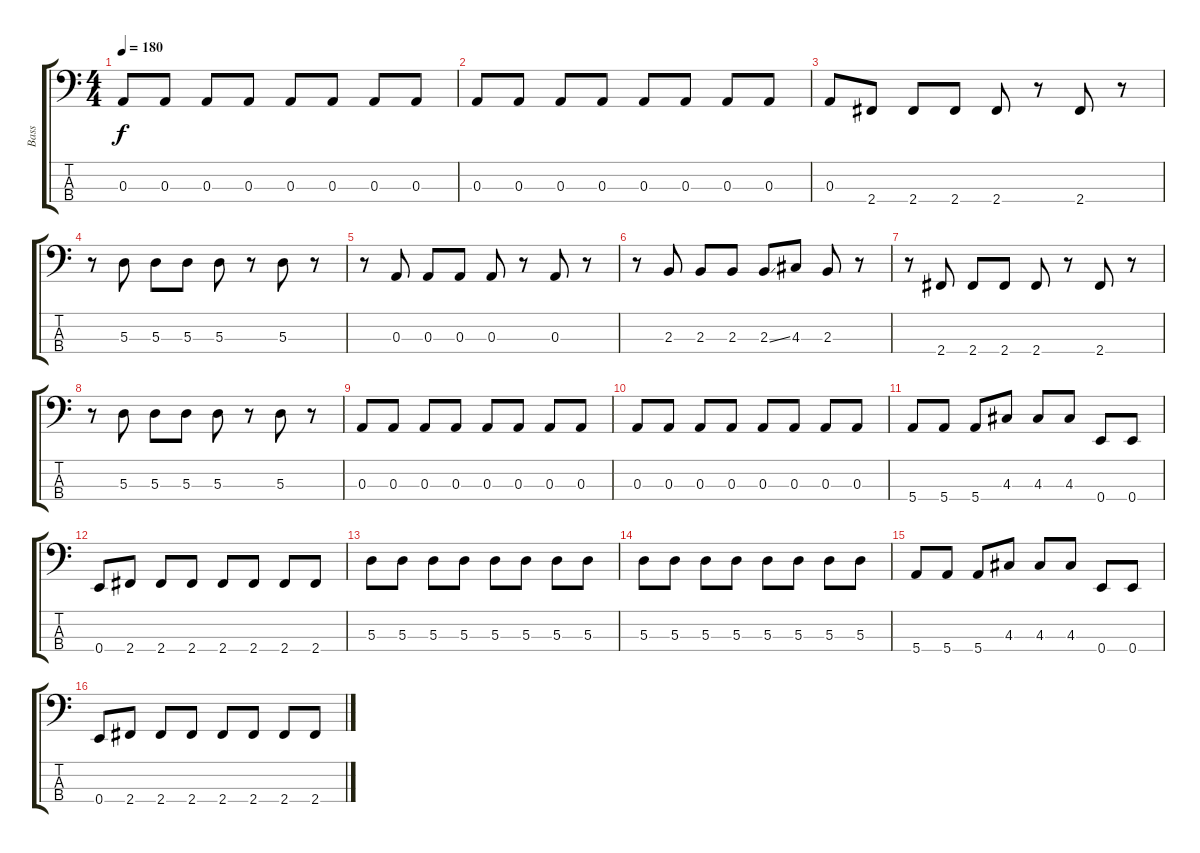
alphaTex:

\track ("Bass" "Bass") {instrument electricbasspick}
\staff {score tabs}
\tuning (G2 D2 A1 E1) {hide}
\ts (4 4)
\tempo 180
\clef f4
\ks c
0.3.8{dy f} 0.3.8 0.3.8 0.3.8 0.3.8 0.3.8 0.3.8 0.3.8 |
0.3.8 0.3.8 0.3.8 0.3.8 0.3.8 0.3.8 0.3.8 0.3.8 |
0.3.8 2.4.8 2.4.8 2.4.8 2.4.8 r.8 2.4.8 r.8 |
r.8 5.3.8 5.3.8 5.3.8 5.3.8 r.8 5.3.8 r.8 |
r.8 0.3.8 0.3.8 0.3.8 0.3.8 r.8 0.3.8 r.8 |
r.8 2.3.8 2.3.8 2.3.8 2.3{ss}.8 4.3.8 2.3.8 r.8 |
r.8 2.4.8 2.4.8 2.4.8 2.4.8 r.8 2.4.8 r.8 |
r.8 5.3.8 5.3.8 5.3.8 5.3.8 r.8 5.3.8 r.8 |
0.3.8 0.3.8 0.3.8 0.3.8 0.3.8 0.3.8 0.3.8 0.3.8 |
0.3.8 0.3.8 0.3.8 0.3.8 0.3.8 0.3.8 0.3.8 0.3.8 |
5.4.8 5.4.8 5.4.8 4.3.8 4.3.8 4.3.8 0.4.8 0.4.8 |
0.4.8 2.4.8 2.4.8 2.4.8 2.4.8 2.4.8 2.4.8 2.4.8 |
5.3.8 5.3.8 5.3.8 5.3.8 5.3.8 5.3.8 5.3.8 5.3.8 |
5.3.8 5.3.8 5.3.8 5.3.8 5.3.8 5.3.8 5.3.8 5.3.8 |
5.4.8 5.4.8 5.4.8 4.3.8 4.3.8 4.3.8 0.4.8 0.4.8 |
0.4.8 2.4.8 2.4.8 2.4.8 2.4.8 2.4.8 2.4.8 2.4.8
